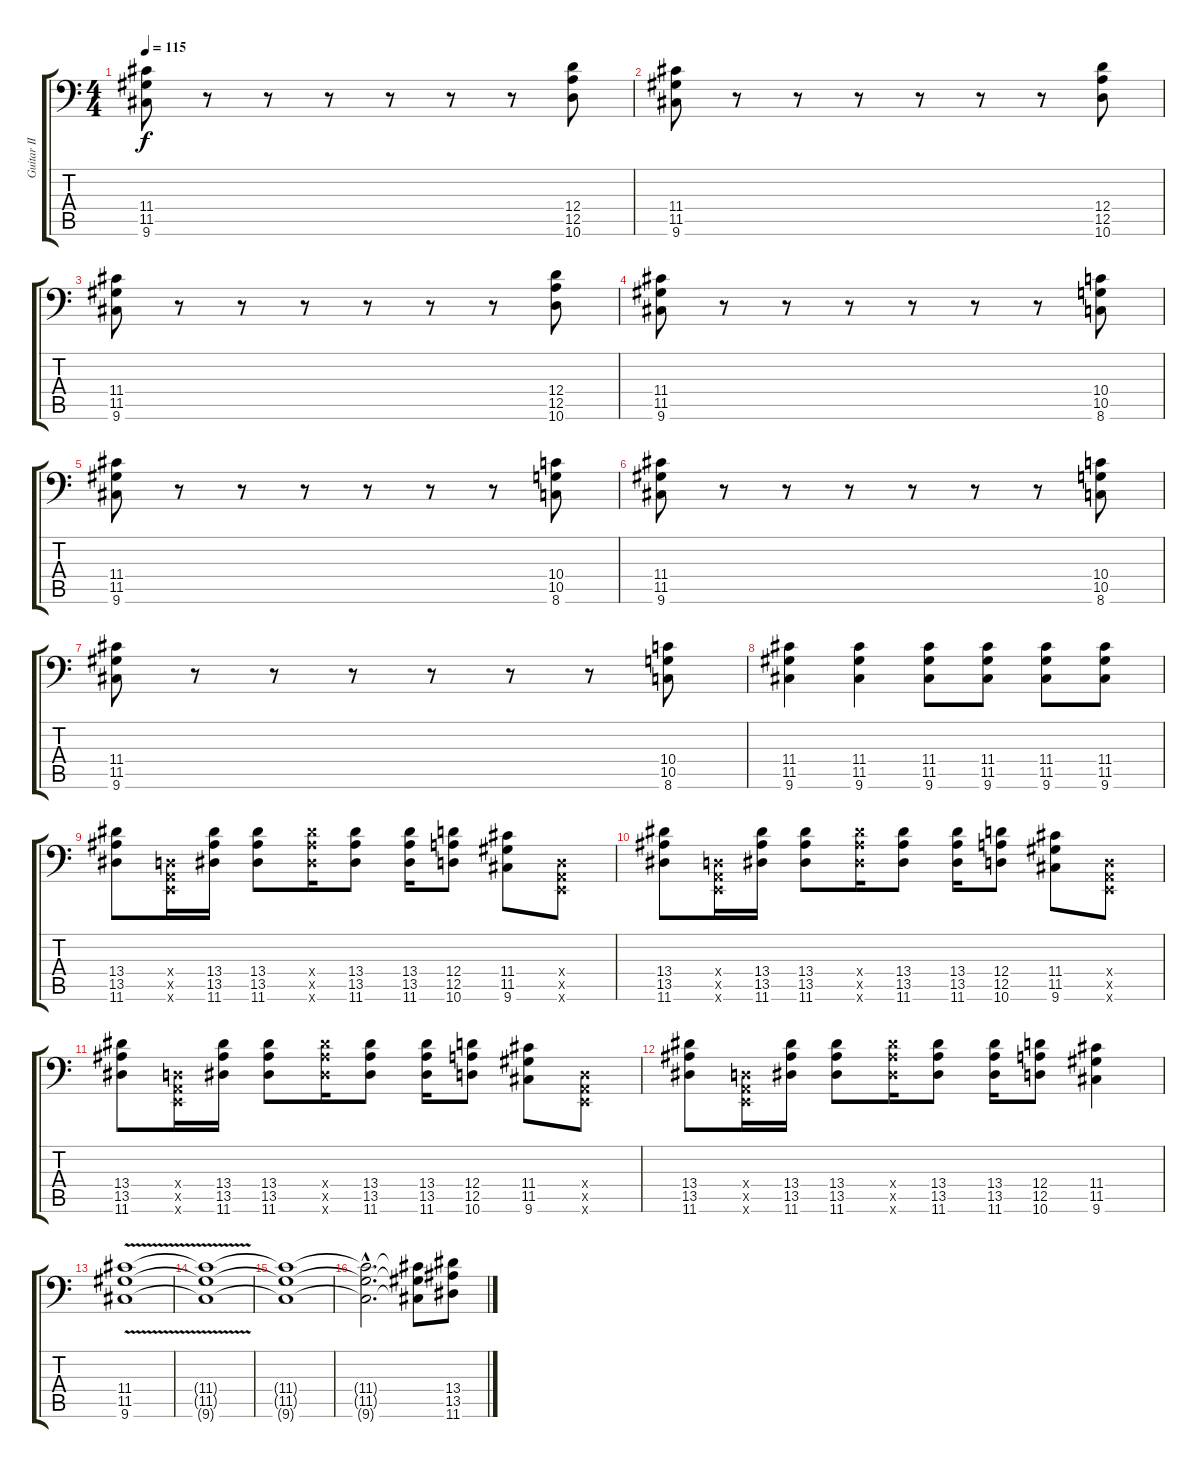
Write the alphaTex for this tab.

\track ("Guitar II" "Guitar II") {instrument distortionguitar}
\staff {score tabs}
\tuning (E3 B2 G2 D2 A1 E1) {hide}
\ts (4 4)
\tempo 115
\clef f4
\ks c
(11.4 11.5 9.6).8{dy f} r.8 r.8 r.8 r.8 r.8 r.8 (12.4 12.5 10.6).8 |
(11.4 11.5 9.6).8 r.8 r.8 r.8 r.8 r.8 r.8 (12.4 12.5 10.6).8 |
(11.4 11.5 9.6).8 r.8 r.8 r.8 r.8 r.8 r.8 (12.4 12.5 10.6).8 |
(11.4 11.5 9.6).8 r.8 r.8 r.8 r.8 r.8 r.8 (10.4 10.5 8.6).8 |
(11.4 11.5 9.6).8 r.8 r.8 r.8 r.8 r.8 r.8 (10.4 10.5 8.6).8 |
(11.4 11.5 9.6).8 r.8 r.8 r.8 r.8 r.8 r.8 (10.4 10.5 8.6).8 |
(11.4 11.5 9.6).8 r.8 r.8 r.8 r.8 r.8 r.8 (10.4 10.5 8.6).8 |
(11.4 11.5 9.6).4 (11.4 11.5 9.6).4 (11.4 11.5 9.6).8 (11.4 11.5 9.6).8 (11.4 11.5 9.6).8 (11.4 11.5 9.6).8 |
(13.4 13.5 11.6).8 (0.4{x} 0.5{x} 0.6{x}).16 (13.4 13.5 11.6).16 (13.4 13.5 11.6).8 (13.4{x} 13.5{x} 11.6{x}).16 (13.4 13.5 11.6).8 (13.4 13.5 11.6).16 (12.4 12.5 10.6).8 (11.4 11.5 9.6).8 (0.4{x} 0.5{x} 0.6{x}).8 |
(13.4 13.5 11.6).8 (0.4{x} 0.5{x} 0.6{x}).16 (13.4 13.5 11.6).16 (13.4 13.5 11.6).8 (13.4{x} 13.5{x} 11.6{x}).16 (13.4 13.5 11.6).8 (13.4 13.5 11.6).16 (12.4 12.5 10.6).8 (11.4 11.5 9.6).8 (0.4{x} 0.5{x} 0.6{x}).8 |
(13.4 13.5 11.6).8 (0.4{x} 0.5{x} 0.6{x}).16 (13.4 13.5 11.6).16 (13.4 13.5 11.6).8 (13.4{x} 13.5{x} 11.6{x}).16 (13.4 13.5 11.6).8 (13.4 13.5 11.6).16 (12.4 12.5 10.6).8 (11.4 11.5 9.6).8 (0.4{x} 0.5{x} 0.6{x}).8 |
(13.4 13.5 11.6).8 (0.4{x} 0.5{x} 0.6{x}).16 (13.4 13.5 11.6).16 (13.4 13.5 11.6).8 (13.4{x} 13.5{x} 11.6{x}).16 (13.4 13.5 11.6).8 (13.4 13.5 11.6).16 (12.4 12.5 10.6).8 (11.4 11.5 9.6).4 |
(11.4{v} 11.5{v} 9.6{v}).1 |
(11.4{t} 11.5{t} 9.6{t}).1 |
(11.4{t} 11.5{t} 9.6{t}).1 |
(11.4{hac t} 11.5{hac t} 9.6{hac t}).2{d} (11.4{t} 11.5{t} 9.6{t}).8 (13.4 13.5 11.6).8
